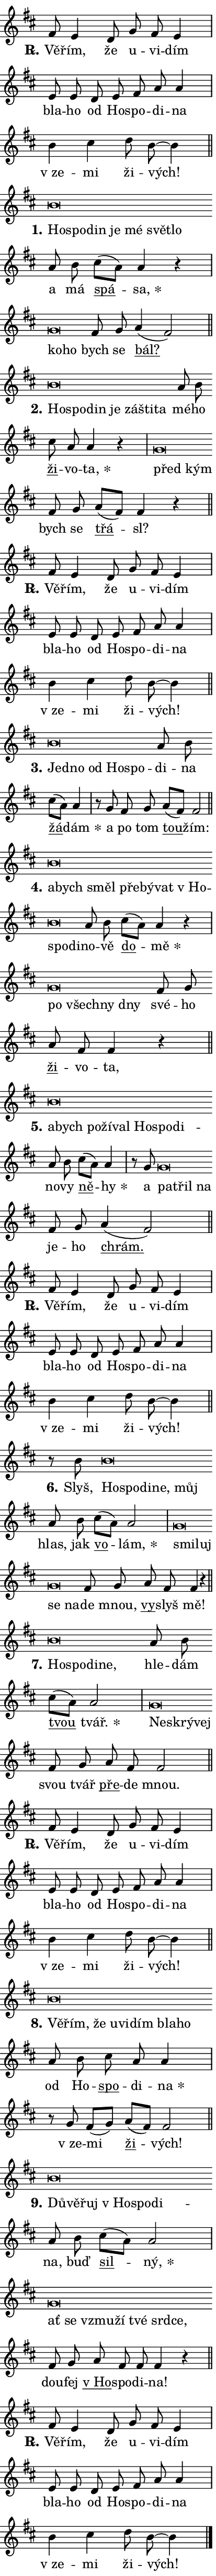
\version "2.24.0"
\header { tagline = "" }
\paper {
  indent = 0\cm
  top-margin = 0\cm
  right-margin = 0.13\cm % to fit lyric hyphens
  bottom-margin = 0\cm
  left-margin = 0\cm
  paper-width = 7\cm
  page-breaking = #ly:one-page-breaking
  system-system-spacing.basic-distance = #11
  score-system-spacing.basic-distance = #11
  ragged-last = ##f
}


%% Author: Thomas Morley
%% https://lists.gnu.org/archive/html/lilypond-user/2020-05/msg00002.html
#(define (line-position grob)
"Returns position of @var[grob} in current system:
   @code{'start}, if at first time-step
   @code{'end}, if at last time-step
   @code{'middle} otherwise
"
  (let* ((col (ly:item-get-column grob))
         (ln (ly:grob-object col 'left-neighbor))
         (rn (ly:grob-object col 'right-neighbor))
         (col-to-check-left (if (ly:grob? ln) ln col))
         (col-to-check-right (if (ly:grob? rn) rn col))
         (break-dir-left
           (and
             (ly:grob-property col-to-check-left 'non-musical #f)
             (ly:item-break-dir col-to-check-left)))
         (break-dir-right
           (and
             (ly:grob-property col-to-check-right 'non-musical #f)
             (ly:item-break-dir col-to-check-right))))
        (cond ((eqv? 1 break-dir-left) 'start)
              ((eqv? -1 break-dir-right) 'end)
              (else 'middle))))

#(define (tranparent-at-line-position vctor)
  (lambda (grob)
  "Relying on @code{line-position} select the relevant enry from @var{vctor}.
Used to determine transparency,"
    (case (line-position grob)
      ((end) (not (vector-ref vctor 0)))
      ((middle) (not (vector-ref vctor 1)))
      ((start) (not (vector-ref vctor 2))))))

noteHeadBreakVisibility =
#(define-music-function (break-visibility)(vector?)
"Makes @code{NoteHead}s transparent relying on @var{break-visibility}"
#{
  \override NoteHead.transparent =
    #(tranparent-at-line-position break-visibility)
#})

#(define delete-ledgers-for-transparent-note-heads
  (lambda (grob)
    "Reads whether a @code{NoteHead} is transparent.
If so this @code{NoteHead} is removed from @code{'note-heads} from
@var{grob}, which is supposed to be @code{LedgerLineSpanner}.
As a result ledgers are not printed for this @code{NoteHead}"
    (let* ((nhds-array (ly:grob-object grob 'note-heads))
           (nhds-list
             (if (ly:grob-array? nhds-array)
                 (ly:grob-array->list nhds-array)
                 '()))
           ;; Relies on the transparent-property being done before
           ;; Staff.LedgerLineSpanner.after-line-breaking is executed.
           ;; This is fragile ...
           (to-keep
             (remove
               (lambda (nhd)
                 (ly:grob-property nhd 'transparent #f))
               nhds-list)))
      ;; TODO find a better method to iterate over grob-arrays, similiar
      ;; to filter/remove etc for lists
      ;; For now rebuilt from scratch
      (set! (ly:grob-object grob 'note-heads)  '())
      (for-each
        (lambda (nhd)
          (ly:pointer-group-interface::add-grob grob 'note-heads nhd))
        to-keep))))

squashNotes = {
  \override NoteHead.X-extent = #'(-0.2 . 0.2)
  \override NoteHead.Y-extent = #'(-0.75 . 0)
  \override NoteHead.stencil =
    #(lambda (grob)
       (let ((pos (ly:grob-property grob 'staff-position)))
         (begin
           (if (< pos -7) (display "ERROR: Lower brevis then expected\n") (display ""))
           (if (<= pos -6) ly:text-interface::print ly:note-head::print))))
}
unSquashNotes = {
  \revert NoteHead.X-extent
  \revert NoteHead.Y-extent
  \revert NoteHead.stencil
}

hideNotes = \noteHeadBreakVisibility #begin-of-line-visible
unHideNotes = \noteHeadBreakVisibility #all-visible

% work-around for resetting accidentals
% https://lilypond.org/doc/v2.23/Documentation/notation/displaying-rhythms#unmetered-music
cadenzaMeasure = {
  \cadenzaOff
  \partial 1024 s1024
  \cadenzaOn
}

#(define-markup-command (accent layout props text) (markup?)
  "Underline accented syllable"
  (interpret-markup layout props
    #{\markup \override #'(offset . 4.3) \underline { #text }#}))

responsum = \markup \concat {
  "R" \hspace #-1.05 \path #0.1 #'((moveto 0 0.07) (lineto 0.9 0.8)) \hspace #0.05 "."
}

spaceSize = #0.6828661417322834 % exact space size for TeX Gyre Schola

\layout {
  \context {
    \Staff
    \remove "Time_signature_engraver"
    \override LedgerLineSpanner.after-line-breaking = #delete-ledgers-for-transparent-note-heads
  }
  \context {
    \Lyrics {
      \override LyricSpace.minimum-distance = \spaceSize
      \override LyricText.font-name = #"TeX Gyre Schola"
      \override LyricText.font-size = 1
      \override StanzaNumber.font-name = #"TeX Gyre Schola Bold"
      \override StanzaNumber.font-size = 1
    }
  }
  \context {
    \Score 
    \override NoteHead.text =
      #(lambda (grob) 
        (let ((pos (ly:grob-property grob 'staff-position)))
          #{\markup {
            \combine
              \halign #-0.55 \raise #(if (= pos -6) 0 0.5) \override #'(thickness . 2) \draw-line #'(3.2 . 0)
              \musicglyph "noteheads.sM1"
          }#}))
  }
}

% magnetic-lyrics.ily
%
%   written by
%     Jean Abou Samra <jean@abou-samra.fr>
%     Werner Lemberg <wl@gnu.org>
%
%   adapted by
%     Jiri Hon <jiri.hon@gmail.com>
%
% Version 2022-Apr-15

% https://www.mail-archive.com/lilypond-user@gnu.org/msg149350.html

#(define (Left_hyphen_pointer_engraver context)
   "Collect syllable-hyphen-syllable occurrences in lyrics and store
them in properties.  This engraver only looks to the left.  For
example, if the lyrics input is @code{foo -- bar}, it does the
following.

@itemize @bullet
@item
Set the @code{text} property of the @code{LyricHyphen} grob between
@q{foo} and @q{bar} to @code{foo}.

@item
Set the @code{left-hyphen} property of the @code{LyricText} grob with
text @q{foo} to the @code{LyricHyphen} grob between @q{foo} and
@q{bar}.
@end itemize

Use this auxiliary engraver in combination with the
@code{lyric-@/text::@/apply-@/magnetic-@/offset!} hook."
   (let ((hyphen #f)
         (text #f))
     (make-engraver
      (acknowledgers
       ((lyric-syllable-interface engraver grob source-engraver)
        (set! text grob)))
      (end-acknowledgers
       ((lyric-hyphen-interface engraver grob source-engraver)
        ;(when (not (grob::has-interface grob 'lyric-space-interface))
          (set! hyphen grob)));)
      ((stop-translation-timestep engraver)
       (when (and text hyphen)
         (ly:grob-set-object! text 'left-hyphen hyphen))
       (set! text #f)
       (set! hyphen #f)))))

#(define (lyric-text::apply-magnetic-offset! grob)
   "If the space between two syllables is less than the value in
property @code{LyricText@/.details@/.squash-threshold}, move the right
syllable to the left so that it gets concatenated with the left
syllable.

Use this function as a hook for
@code{LyricText@/.after-@/line-@/breaking} if the
@code{Left_@/hyphen_@/pointer_@/engraver} is active."
   (let ((hyphen (ly:grob-object grob 'left-hyphen #f)))
     (when hyphen
       (let ((left-text (ly:spanner-bound hyphen LEFT)))
         (when (grob::has-interface left-text 'lyric-syllable-interface)
           (let* ((common (ly:grob-common-refpoint grob left-text X))
                  (this-x-ext (ly:grob-extent grob common X))
                  (left-x-ext
                   (begin
                     ;; Trigger magnetism for left-text.
                     (ly:grob-property left-text 'after-line-breaking)
                     (ly:grob-extent left-text common X)))
                  ;; `delta` is the gap width between two syllables.
                  (delta (- (interval-start this-x-ext)
                            (interval-end left-x-ext)))
                  (details (ly:grob-property grob 'details))
                  (threshold (assoc-get 'squash-threshold details 0.2)))
             (when (< delta threshold)
               (let* (;; We have to manipulate the input text so that
                      ;; ligatures crossing syllable boundaries are not
                      ;; disabled.  For languages based on the Latin
                      ;; script this is essentially a beautification.
                      ;; However, for non-Western scripts it can be a
                      ;; necessity.
                      (lt (ly:grob-property left-text 'text))
                      (rt (ly:grob-property grob 'text))
                      (is-space (grob::has-interface hyphen 'lyric-space-interface))
                      (space (if is-space " " ""))
                      (extra-delta (if is-space spaceSize 0))
                      ;; Append new syllable.
                      (ltrt-space (if (and (string? lt) (string? rt))
                                (string-append lt space rt)
                                (make-concat-markup (list lt space rt))))
                      ;; Right-align `ltrt` to the right side.
                      (ltrt-space-markup (grob-interpret-markup
                               grob
                               (make-translate-markup
                                (cons (interval-length this-x-ext) 0)
                                (make-right-align-markup ltrt-space)))))
                 (begin
                   ;; Don't print `left-text`.
                   (ly:grob-set-property! left-text 'stencil #f)
                   ;; Set text and stencil (which holds all collected
                   ;; syllables so far) and shift it to the left.
                   (ly:grob-set-property! grob 'text ltrt-space)
                   (ly:grob-set-property! grob 'stencil ltrt-space-markup)
                   (ly:grob-translate-axis! grob (- (- delta extra-delta)) X))))))))))


#(define (lyric-hyphen::displace-bounds-first grob)
   ;; Make very sure this callback isn't triggered too early.
   (let ((left (ly:spanner-bound grob LEFT))
         (right (ly:spanner-bound grob RIGHT)))
     (ly:grob-property left 'after-line-breaking)
     (ly:grob-property right 'after-line-breaking)
     (ly:lyric-hyphen::print grob)))

squashThreshold = #0.4

\layout {
  \context {
    \Lyrics
    \consists #Left_hyphen_pointer_engraver
    \override LyricText.after-line-breaking =
      #lyric-text::apply-magnetic-offset!
    \override LyricHyphen.stencil = #lyric-hyphen::displace-bounds-first
    \override LyricText.details.squash-threshold = \squashThreshold
    \override LyricHyphen.minimum-distance = 0
    \override LyricHyphen.minimum-length = \squashThreshold
  }
}

squashText = \override LyricText.details.squash-threshold = 9999
unSquashText = \override LyricText.details.squash-threshold = \squashThreshold

leftText = \override LyricText.self-alignment-X = #LEFT
unLeftText = \revert LyricText.self-alignment-X

starOffset = #(lambda (grob) 
                (let ((x_offset (ly:self-alignment-interface::aligned-on-x-parent grob)))
                  (if (= x_offset 0) 0 (+ x_offset 1.2))))

star = #(define-music-function (syllable)(string?)
"Append star separator at the end of a syllable"
#{
  \once \override LyricText.X-offset = #starOffset
  \lyricmode { \markup {
    #syllable
    \override #'((font-name . "TeX Gyre Schola Bold")) \hspace #0.2 \lower #0.65 \larger "*"
  } }
#})

starAccent = #(define-music-function (syllable)(string?)
"Append star separator at the end of a syllable and make accent"
#{
  \once \override LyricText.X-offset = #starOffset
  \lyricmode { \markup {
    \accent #syllable
    \override #'((font-name . "TeX Gyre Schola Bold")) \hspace #0.2 \lower #0.65 \larger "*"
  } }
#})

breath = #(define-music-function (syllable)(string?)
"Append breathing indicator at the end of a syllable"
#{
  \lyricmode { \markup { #syllable "+" } }
#})

optionalBreath = #(define-music-function (syllable)(string?)
"Append optional breathing indicator at the end of a syllable"
#{
  \lyricmode { \markup { #syllable "(+)" } }
#})


\score {
    <<
        \new Voice = "melody" { \cadenzaOn \key d \major \relative { fis'8 e4 d8 g fis e4 \cadenzaMeasure \bar "|" e8 e d e \bar "" fis a a4 \cadenzaMeasure \bar "|" b cis d8 b~ b4 \cadenzaMeasure \bar "||" \break } }
        \new Lyrics \lyricsto "melody" { \lyricmode { \set stanza = \responsum
Vě -- řím, že u -- vi -- dím bla -- ho od Ho -- spo -- di -- na "v ze" -- mi ži -- vých! } }
    >>
    \layout {}
}

\score {
    <<
        \new Voice = "melody" { \cadenzaOn \key d \major \relative { \squashNotes b'\breve*1/16 \hideNotes \breve*1/16 \bar "" \breve*1/16 \bar "" \breve*1/16 \bar "" \breve*1/16 \bar "" \breve*1/16 \breve*1/16 \bar "" \unHideNotes \unSquashNotes a8 b \bar "" cis[( a)] a4 r \cadenzaMeasure \bar "|" \squashNotes g\breve*1/16 \hideNotes \breve*1/16 \bar "" \unHideNotes \unSquashNotes fis8 g \bar "" a4( fis2) \cadenzaMeasure \bar "||" \break } }
        \new Lyrics \lyricsto "melody" { \lyricmode { \set stanza = "1."
\leftText Ho -- \squashText spo -- din je mé svět -- lo \unLeftText \unSquashText a má \markup \accent spá -- \star sa, \leftText ko -- \squashText ho \unLeftText \unSquashText bych se \markup \accent bál? } }
    >>
    \layout {}
}

\score {
    <<
        \new Voice = "melody" { \cadenzaOn \key d \major \relative { \squashNotes b'\breve*1/16 \hideNotes \breve*1/16 \bar "" \breve*1/16 \bar "" \breve*1/16 \bar "" \breve*1/16 \bar "" \breve*1/16 \breve*1/16 \bar "" \unHideNotes \unSquashNotes a8 b \bar "" cis a a4 r \cadenzaMeasure \bar "|" \squashNotes g\breve*1/16 \hideNotes \breve*1/16 \bar "" \unHideNotes \unSquashNotes fis8 g \bar "" a[( fis)] fis4 r \cadenzaMeasure \bar "||" \break } }
        \new Lyrics \lyricsto "melody" { \lyricmode { \set stanza = "2."
\leftText Ho -- \squashText spo -- din je zá -- šti -- ta \unLeftText \unSquashText mé -- ho \markup \accent ži -- vo -- \star ta, \leftText před \squashText kým \unLeftText \unSquashText bych se \markup \accent třá -- sl? } }
    >>
    \layout {}
}

\score {
    <<
        \new Voice = "melody" { \cadenzaOn \key d \major \relative { fis'8 e4 d8 g fis e4 \cadenzaMeasure \bar "|" e8 e d e \bar "" fis a a4 \cadenzaMeasure \bar "|" b cis d8 b~ b4 \cadenzaMeasure \bar "||" \break } }
        \new Lyrics \lyricsto "melody" { \lyricmode { \set stanza = \responsum
Vě -- řím, že u -- vi -- dím bla -- ho od Ho -- spo -- di -- na "v ze" -- mi ži -- vých! } }
    >>
    \layout {}
}

\score {
    <<
        \new Voice = "melody" { \cadenzaOn \key d \major \relative { \squashNotes b'\breve*1/16 \hideNotes \breve*1/16 \bar "" \breve*1/16 \bar "" \breve*1/16 \breve*1/16 \bar "" \unHideNotes \unSquashNotes a8 b \bar "" cis[( a)] a4 \cadenzaMeasure \bar "|" r8 g8 fis8 g \bar "" a[( fis)] fis2 \cadenzaMeasure \bar "||" \break } }
        \new Lyrics \lyricsto "melody" { \lyricmode { \set stanza = "3."
\leftText Jed -- \squashText no od Ho -- spo -- \unLeftText \unSquashText di -- na \markup \accent žá -- \star dám a po tom \markup \accent tou -- žím: } }
    >>
    \layout {}
}

\score {
    <<
        \new Voice = "melody" { \cadenzaOn \key d \major \relative { \squashNotes b'\breve*1/16 \hideNotes \breve*1/16 \bar "" \breve*1/16 \bar "" \breve*1/16 \bar "" \breve*1/16 \bar "" \breve*1/16 \bar "" \breve*1/16 \bar "" \breve*1/16 \breve*1/16 \bar "" \unHideNotes \unSquashNotes a8 b \bar "" cis[( a)] a4 r \cadenzaMeasure \bar "|" \squashNotes g\breve*1/16 \hideNotes \breve*1/16 \bar "" \breve*1/16 \breve*1/16 \bar "" \unHideNotes \unSquashNotes fis8 g \bar "" a8 fis fis4 r \cadenzaMeasure \bar "||" \break } }
        \new Lyrics \lyricsto "melody" { \lyricmode { \set stanza = "4."
\leftText a -- \squashText bych směl pře -- bý -- vat "v Ho" -- spo -- di -- \unLeftText \unSquashText no -- vě \markup \accent do -- \star mě \leftText po \squashText všech -- ny dny \unLeftText \unSquashText své -- ho \markup \accent ži -- vo -- ta, } }
    >>
    \layout {}
}

\score {
    <<
        \new Voice = "melody" { \cadenzaOn \key d \major \relative { \squashNotes b'\breve*1/16 \hideNotes \breve*1/16 \bar "" \breve*1/16 \bar "" \breve*1/16 \bar "" \breve*1/16 \bar "" \breve*1/16 \bar "" \breve*1/16 \breve*1/16 \bar "" \unHideNotes \unSquashNotes a8 b \bar "" cis[( a)] a4 \cadenzaMeasure \bar "|" r8 g \squashNotes g\breve*1/16 \hideNotes \breve*1/16 \breve*1/16 \bar "" \unHideNotes \unSquashNotes fis8 g \bar "" a4( fis2) \cadenzaMeasure \bar "||" \break } }
        \new Lyrics \lyricsto "melody" { \lyricmode { \set stanza = "5."
\leftText a -- \squashText bych po -- ží -- val Ho -- spo -- di -- \unLeftText \unSquashText no -- vy \markup \accent ně -- \star hy a \leftText pa -- \squashText třil na \unLeftText \unSquashText je -- ho \markup \accent chrám. } }
    >>
    \layout {}
}

\score {
    <<
        \new Voice = "melody" { \cadenzaOn \key d \major \relative { fis'8 e4 d8 g fis e4 \cadenzaMeasure \bar "|" e8 e d e \bar "" fis a a4 \cadenzaMeasure \bar "|" b cis d8 b~ b4 \cadenzaMeasure \bar "||" \break } }
        \new Lyrics \lyricsto "melody" { \lyricmode { \set stanza = \responsum
Vě -- řím, že u -- vi -- dím bla -- ho od Ho -- spo -- di -- na "v ze" -- mi ži -- vých! } }
    >>
    \layout {}
}

\score {
    <<
        \new Voice = "melody" { \cadenzaOn \key d \major \relative { r8 b'8 \squashNotes b\breve*1/16 \hideNotes \breve*1/16 \bar "" \breve*1/16 \bar "" \breve*1/16 \breve*1/16 \bar "" \unHideNotes \unSquashNotes a8 b \bar "" cis[( a)] a2 \cadenzaMeasure \bar "|" \squashNotes g\breve*1/16 \hideNotes \breve*1/16 \bar "" \breve*1/16 \breve*1/16 \bar "" \unHideNotes \unSquashNotes fis8 g \bar "" a fis fis4 r \cadenzaMeasure \bar "||" \break } }
        \new Lyrics \lyricsto "melody" { \lyricmode { \set stanza = "6."
Slyš, \leftText Ho -- \squashText spo -- di -- ne, můj \unLeftText \unSquashText hlas, jak \markup \accent vo -- \star lám, \leftText smi -- \squashText luj se na -- \unLeftText \unSquashText de mnou, \markup \accent vy -- slyš mě! } }
    >>
    \layout {}
}

\score {
    <<
        \new Voice = "melody" { \cadenzaOn \key d \major \relative { \squashNotes b'\breve*1/16 \hideNotes \breve*1/16 \bar "" \breve*1/16 \breve*1/16 \bar "" \unHideNotes \unSquashNotes a8 b \bar "" cis[( a)] a2 \cadenzaMeasure \bar "|" \squashNotes g\breve*1/16 \hideNotes \breve*1/16 \breve*1/16 \bar "" \unHideNotes \unSquashNotes fis8 g \bar "" a fis fis2 \cadenzaMeasure \bar "||" \break } }
        \new Lyrics \lyricsto "melody" { \lyricmode { \set stanza = "7."
\leftText Ho -- \squashText spo -- di -- ne, \unLeftText \unSquashText hle -- dám \markup \accent tvou \star tvář. \leftText Ne -- \squashText skrý -- vej \unLeftText \unSquashText svou tvář \markup \accent pře -- de mnou. } }
    >>
    \layout {}
}

\score {
    <<
        \new Voice = "melody" { \cadenzaOn \key d \major \relative { fis'8 e4 d8 g fis e4 \cadenzaMeasure \bar "|" e8 e d e \bar "" fis a a4 \cadenzaMeasure \bar "|" b cis d8 b~ b4 \cadenzaMeasure \bar "||" \break } }
        \new Lyrics \lyricsto "melody" { \lyricmode { \set stanza = \responsum
Vě -- řím, že u -- vi -- dím bla -- ho od Ho -- spo -- di -- na "v ze" -- mi ži -- vých! } }
    >>
    \layout {}
}

\score {
    <<
        \new Voice = "melody" { \cadenzaOn \key d \major \relative { \squashNotes b'\breve*1/16 \hideNotes \breve*1/16 \bar "" \breve*1/16 \bar "" \breve*1/16 \bar "" \breve*1/16 \bar "" \breve*1/16 \bar "" \breve*1/16 \breve*1/16 \bar "" \unHideNotes \unSquashNotes a8 b \bar "" cis a a4 \cadenzaMeasure \bar "|" r8 g8 fis8[( g)] \bar "" a[( fis)] fis2 \cadenzaMeasure \bar "||" \break } }
        \new Lyrics \lyricsto "melody" { \lyricmode { \set stanza = "8."
\leftText Vě -- \squashText řím, že u -- vi -- dím bla -- ho \unLeftText \unSquashText od Ho -- \markup \accent spo -- di -- \star na "v ze" -- mi \markup \accent ži -- vých! } }
    >>
    \layout {}
}

\score {
    <<
        \new Voice = "melody" { \cadenzaOn \key d \major \relative { \squashNotes b'\breve*1/16 \hideNotes \breve*1/16 \bar "" \breve*1/16 \bar "" \breve*1/16 \bar "" \breve*1/16 \breve*1/16 \bar "" \unHideNotes \unSquashNotes a8 b \bar "" cis[( a)] a2 \cadenzaMeasure \bar "|" \squashNotes g\breve*1/16 \hideNotes \breve*1/16 \bar "" \breve*1/16 \bar "" \breve*1/16 \bar "" \breve*1/16 \bar "" \breve*1/16 \breve*1/16 \bar "" \unHideNotes \unSquashNotes fis8 g \bar "" a fis fis fis4 r \cadenzaMeasure \bar "||" \break } }
        \new Lyrics \lyricsto "melody" { \lyricmode { \set stanza = "9."
\leftText Dů -- \squashText vě -- řuj "v Ho" -- spo -- di -- \unLeftText \unSquashText na, buď \markup \accent sil -- \star ný, \leftText ať \squashText se vzmu -- ží tvé srd -- ce, \unLeftText \unSquashText dou -- fej \markup \accent "v Ho" -- spo -- di -- na! } }
    >>
    \layout {}
}

\score {
    <<
        \new Voice = "melody" { \cadenzaOn \key d \major \relative { fis'8 e4 d8 g fis e4 \cadenzaMeasure \bar "|" e8 e d e \bar "" fis a a4 \cadenzaMeasure \bar "|" b cis d8 b~ b4 \cadenzaMeasure \bar "||" \break } \bar "|." }
        \new Lyrics \lyricsto "melody" { \lyricmode { \set stanza = \responsum
Vě -- řím, že u -- vi -- dím bla -- ho od Ho -- spo -- di -- na "v ze" -- mi ži -- vých! } }
    >>
    \layout {}
}
